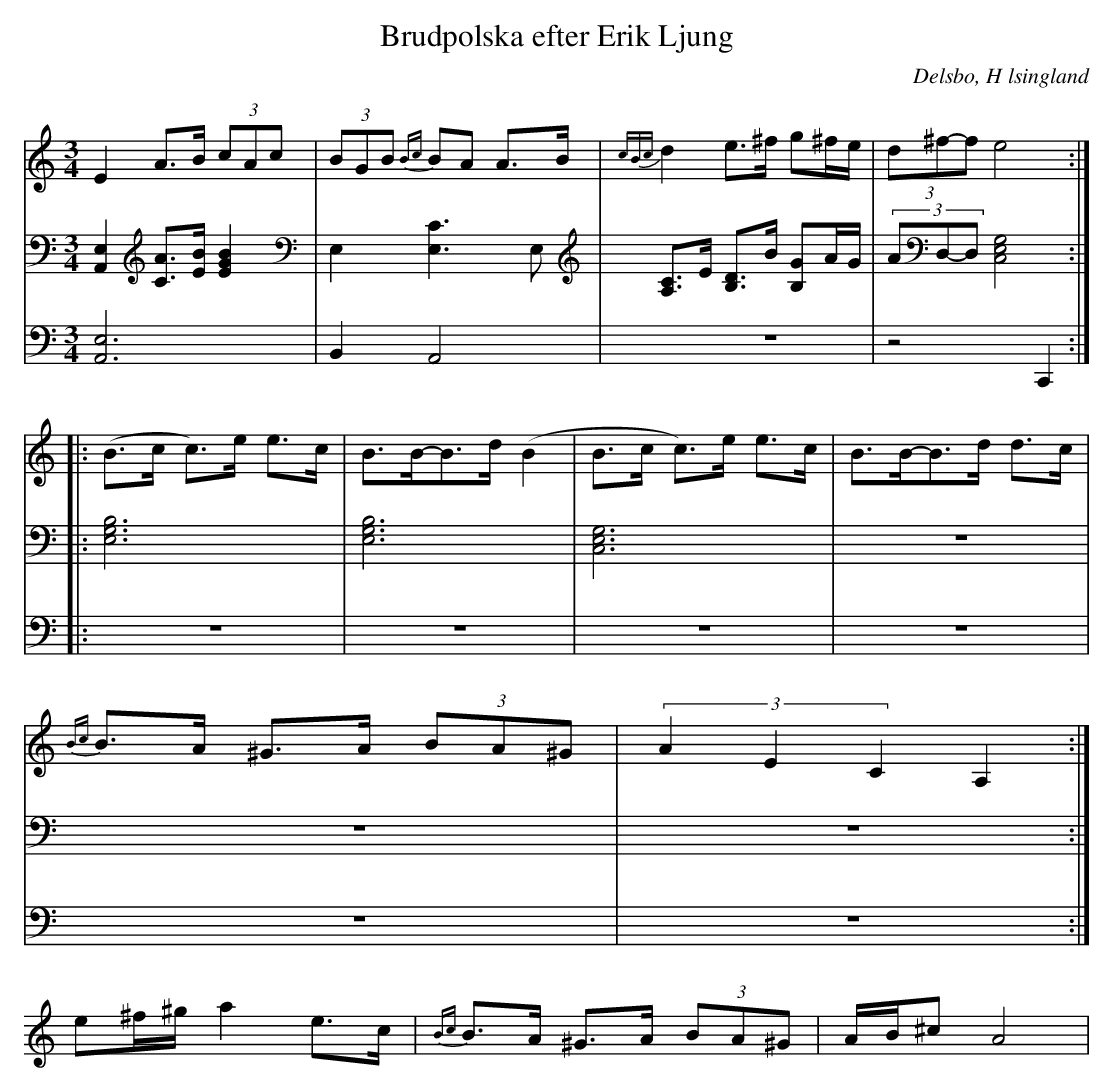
X:1
T: Brudpolska efter Erik Ljung
Q: 105
O: Delsbo, H lsingland
M: 3/4
L: 1/8
K: Am
V:1
V:2
V:3 Merge
V:1
E2 A>B (3cAc| (3BGB {Bc}BA A>B|{cBc}d2 e>^f g^f/e/|(3d^f-f e4 :|
|:(B>c c)>e e>c|B>B-B>d (B2|B>c c)>e e>c|B>B-B>d d>c|
{Bc}B>A ^G>A (3BA^G|(3A2E2C2 A,2:|
e^f/^g/ a2 e>c|{Bc}B>A ^G>A (3BA^G|A/B/^c A4|
V:2
[A,,2E,2] [AC]>[BE] [B2E2G2]|E,2 [C3E,3]E,|[A,C]>E [B,D]>B [B,G]A/G/|(3AD,-D, [E,4G,4C,4]:|
|:[E,6G,6B,6]|[E,6G,6B,6]|[E,6G,6C,6]|z6|
z6|z6:|
V:3
[A,,6E,6]|B,,2 A,,4|z6|z4 C,,2:|
|:z6|z6|z6|z6|
z6|z6:|
